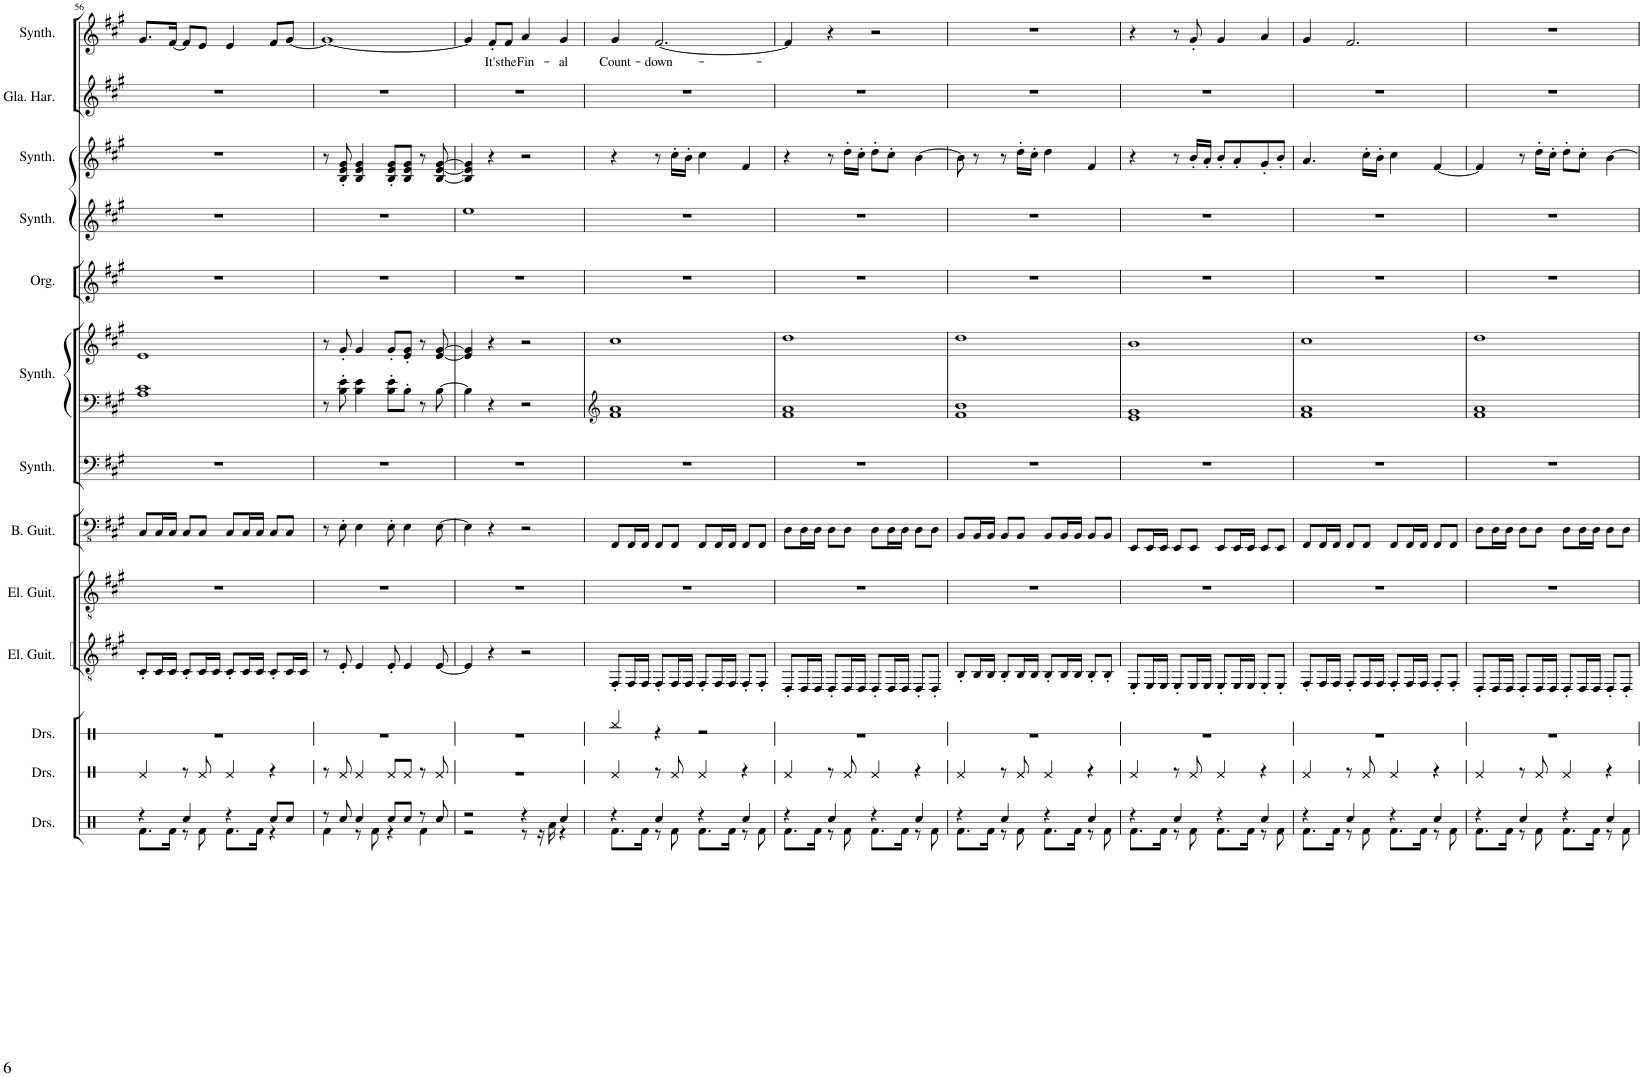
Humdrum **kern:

**kern	**kern	**kern	**kern	**kern	**kern	**kern	**text
*part6	*part5	*part4	*part4	*part3	*part2	*part1	*part1
*staff7	*staff6	*staff5	*staff4	*staff3	*staff2	*staff1	*staff1
*I"Electric Guitar, drive guitar	*I"Bass Guitar, slapbass	*I"String Synthesizer, warmstrings	*	*I"Brass Synthesizer, underbrass	*I"Brass Synthesizer, leadbrass	*I"Saw Synthesizer, vocals	*
*I'El. Guit.	*I'B. Guit.	*I'Synth.	*	*I'Synth.	*I'Synth.	*I'Synth.	*
!!LO:PB:g=z
*clefGv2	*clefFv4	*clefF4	*clefG2	*clefG2	*clefG2	*clefG2	*
*k[f#c#g#]	*k[f#c#g#]	*k[f#c#g#]	*k[f#c#g#]	*k[f#c#g#]	*k[f#c#g#]	*k[f#c#g#]	*
*M4/4	*M4/4	*M4/4	*M4/4	*M4/4	*M4/4	*M4/4	*
=56	=56	=56	=56	=56	=56	=56	=56
8C#'/L	8CC#/L	1A 1c#	1e	1r	1r	8.g#/L	.
16C#/L	16CC#/L	.	.	.	.	.	.
16C#/JJ	16CC#/JJ	.	.	.	.	[16f#/Jk	.
8C#'/L	8CC#/L	.	.	.	.	8f#/L]	.
16C#/L	8CC#/J	.	.	.	.	8e/J	.
16C#/JJ	.	.	.	.	.	.	.
8C#'/L	8CC#/L	.	.	.	.	4e/	.
16C#/L	16CC#/L	.	.	.	.	.	.
16C#/JJ	16CC#/JJ	.	.	.	.	.	.
8C#'/L	8CC#/L	.	.	.	.	8f#/L	.
16C#/L	8CC#/J	.	.	.	.	[8g#/J	.
16C#/JJ	.	.	.	.	.	.	.
=57	=57	=57	=57	=57	=57	=57	=57
8r	8r	8r	8r	1r	8r	1g#_	.
8E'/	8EE'\	8B\' 8e\'	8g#'/	.	8B/' 8e/' 8g#/'	.	.
4E/	4EE\	4B\ 4e\	4g#/	.	4B/ 4e/ 4g#/	.	.
8E'/	8EE'\	8B\' 8e\'L	8g#'/L	.	8B/' 8e/' 8g#/'L	.	.
4E/	4EE\	8B'\J	8e/' 8g#/'J	.	8B/ 8e/ 8g#/J	.	.
.	.	8r	8r	.	8r	.	.
[8E/	[8EE\	[8B\	[8e/ [8g#/	.	[8B/ [8e/ [8g#/	.	.
=58	=58	=58	=58	=58	=58	=58	=58
4E/]	4EE\]	4B\]	4e/] 4g#/]	1ee	4B/] 4e/] 4g#/]	4g#/]	.
!	!	!	!	!	!	!	!LO:LY:b
4r	4r	4r	4r	.	4r	8f#'/L	It's
!	!	!	!	!	!	!	!LO:LY:b
.	.	.	.	.	.	8f#/J	the
!	!	!	!	!	!	!	!LO:LY:b
2r	2r	2r	2r	.	2r	4a/	Fin-
!	!	!	!	!	!	!	!LO:LY:b
.	.	.	.	.	.	4g#/	-al
=59	=59	=59	=59	=59	=59	=59	=59
*	*	*clefG2	*	*	*	*	*
!	!	!	!	!	!	!	!LO:LY:b
8FF#'/L	8FFF#/L	1f# 1a	1cc#	1r	4r	4g#/	Count-
16FF#/L	16FFF#/L	.	.	.	.	.	.
16FF#/JJ	16FFF#/JJ	.	.	.	.	.	.
!	!	!	!	!	!	!	!LO:LY:b
8FF#'/L	8FFF#/L	.	.	.	8r	[2.f#/	-down-
16FF#/L	8FFF#/J	.	.	.	16cc#'\LL	.	.
16FF#/JJ	.	.	.	.	16b'\JJ	.	.
8FF#'/L	8FFF#/L	.	.	.	4cc#\	.	.
16FF#/L	16FFF#/L	.	.	.	.	.	.
16FF#/JJ	16FFF#/JJ	.	.	.	.	.	.
8FF#'/L	8FFF#/L	.	.	.	4f#/	.	.
8FF#'/J	8FFF#/J	.	.	.	.	.	.
=60	=60	=60	=60	=60	=60	=60	=60
8DD'/L	8DD\L	1f# 1a	1dd	1r	4r	4f#/]	.
16DD/L	16DD\L	.	.	.	.	.	.
16DD/JJ	16DD\JJ	.	.	.	.	.	.
8DD'/L	8DD\L	.	.	.	8r	4r	.
16DD/L	8DD\J	.	.	.	16dd'\LL	.	.
16DD/JJ	.	.	.	.	16cc#'\JJ	.	.
8DD'/L	8DD\L	.	.	.	8dd'\L	2r	.
16DD/L	16DD\L	.	.	.	8cc#'\J	.	.
16DD/JJ	16DD\JJ	.	.	.	.	.	.
8DD'/L	8DD\L	.	.	.	[4b\	.	.
8DD'/J	8DD\J	.	.	.	.	.	.
=61	=61	=61	=61	=61	=61	=61	=61
8BB'/L	8BBB/L	1f# 1b	1dd	1r	8b\]	1r	.
16BB/L	16BBB/L	.	.	.	8r	.	.
16BB/JJ	16BBB/JJ	.	.	.	.	.	.
8BB'/L	8BBB/L	.	.	.	8r	.	.
16BB/L	8BBB/J	.	.	.	16dd'\LL	.	.
16BB/JJ	.	.	.	.	16cc#'\JJ	.	.
8BB'/L	8BBB/L	.	.	.	4dd\	.	.
16BB/L	16BBB/L	.	.	.	.	.	.
16BB/JJ	16BBB/JJ	.	.	.	.	.	.
8BB'/L	8BBB/L	.	.	.	4f#/	.	.
8BB'/J	8BBB/J	.	.	.	.	.	.
=62	=62	=62	=62	=62	=62	=62	=62
8EE'/L	8EEE/L	1e 1g#	1b	1r	4r	4r	.
16EE/L	16EEE/L	.	.	.	.	.	.
16EE/JJ	16EEE/JJ	.	.	.	.	.	.
8EE'/L	8EEE/L	.	.	.	8r	8r	.
16EE/L	8EEE/J	.	.	.	16b'/LL	8g#'/	.
16EE/JJ	.	.	.	.	16a'/JJ	.	.
8EE'/L	8EEE/L	.	.	.	8b'/L	4g#/	.
16EE/L	16EEE/L	.	.	.	8a'/	.	.
16EE/JJ	16EEE/JJ	.	.	.	.	.	.
8EE'/L	8EEE/L	.	.	.	8g#'/	4a/	.
8EE'/J	8EEE/J	.	.	.	8b'/J	.	.
=63	=63	=63	=63	=63	=63	=63	=63
8FF#'/L	8FFF#/L	1f# 1a	1cc#	1r	4.a/	4g#/	.
16FF#/L	16FFF#/L	.	.	.	.	.	.
16FF#/JJ	16FFF#/JJ	.	.	.	.	.	.
8FF#'/L	8FFF#/L	.	.	.	.	2.f#/	.
16FF#/L	8FFF#/J	.	.	.	16cc#'\LL	.	.
16FF#/JJ	.	.	.	.	16b'\JJ	.	.
8FF#'/L	8FFF#/L	.	.	.	4cc#\	.	.
16FF#/L	16FFF#/L	.	.	.	.	.	.
16FF#/JJ	16FFF#/JJ	.	.	.	.	.	.
8FF#'/L	8FFF#/L	.	.	.	[4f#/	.	.
8FF#'/J	8FFF#/J	.	.	.	.	.	.
=64	=64	=64	=64	=64	=64	=64	=64
8DD'/L	8DD\L	1f# 1a	1dd	1r	4f#/]	1r	.
16DD/L	16DD\L	.	.	.	.	.	.
16DD/JJ	16DD\JJ	.	.	.	.	.	.
8DD'/L	8DD\L	.	.	.	8r	.	.
16DD/L	8DD\J	.	.	.	16dd'\LL	.	.
16DD/JJ	.	.	.	.	16cc#'\JJ	.	.
8DD'/L	8DD\L	.	.	.	8dd'\L	.	.
16DD/L	16DD\L	.	.	.	8cc#'\J	.	.
16DD/JJ	16DD\JJ	.	.	.	.	.	.
8DD'/L	8DD\L	.	.	.	[4b\	.	.
8DD'/J	8DD\J	.	.	.	.	.	.
=	=	=	=	=	=	=	=
*-	*-	*-	*-	*-	*-	*-	*-
